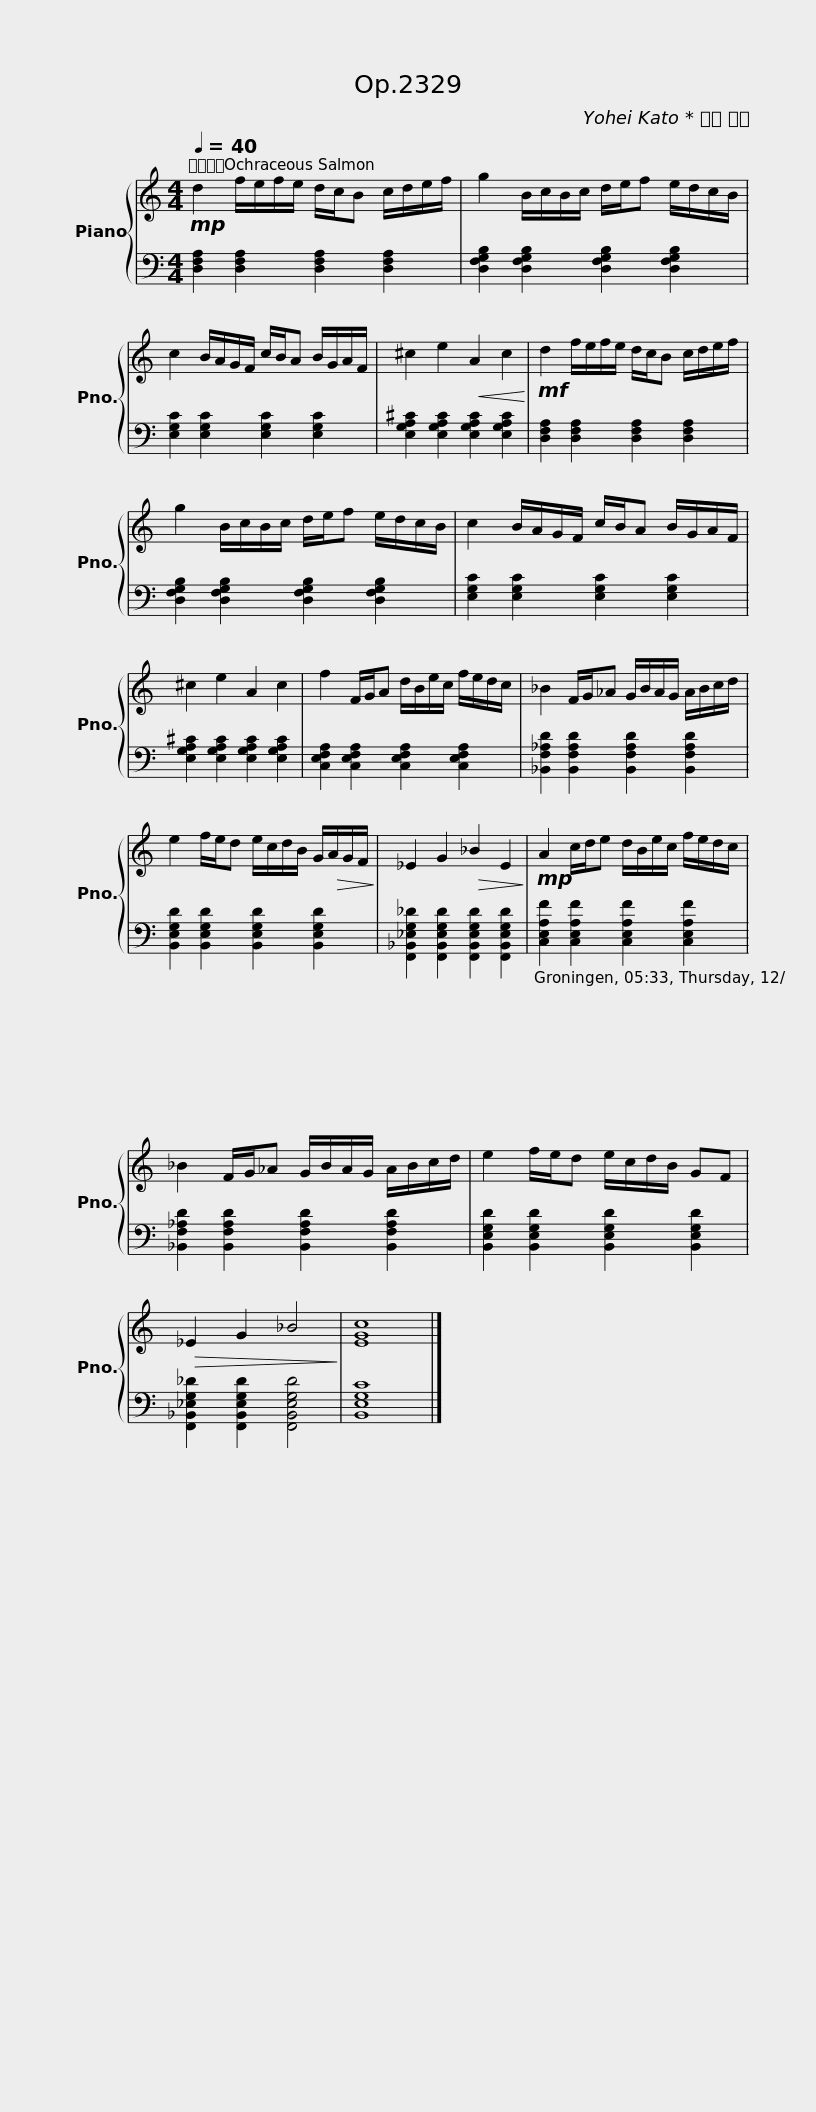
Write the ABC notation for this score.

X:1
%%score { 1 | 2 }
L:1/8
Q:1/4=40
M:4/4
I:linebreak $
K:C
V:1 treble
V:2 bass
V:1
!mp! d2 f/e/f/e/ d/c/B c/d/e/f/ | g2 B/c/B/c/ d/e/f e/d/c/B/ | c2 B/A/G/F/ c/B/A B/G/A/F/ | ^c2 e2!<(! A2 c2!<)! |$!mf! d2 f/e/f/e/ d/c/B c/d/e/f/ | %5
 g2 B/c/B/c/ d/e/f e/d/c/B/ | c2 B/A/G/F/ c/B/A B/G/A/F/ | ^c2 e2 A2 c2 |$ f2 F/G/A d/B/e/c/ f/e/d/c/ | _B2 F/G/_A G/B/A/G/ A/B/c/d/ | %10
 e2 f/e/d e/c/d/B/ G/!>(!A/G/F/!>)! | _E2 G2!>(! _B2 E2!>)! |$!mp! A2 c/d/e d/B/e/c/ f/e/d/c/ | _B2 F/G/_A G/B/A/G/ A/B/c/d/ | e2 f/e/d e/c/d/B/ GF | %15
!>(! _E2 G2 _B4!>)! | [EGc]8 |] %17
V:2
 [D,F,A,]2 [D,F,A,]2 [D,F,A,]2 [D,F,A,]2 | [D,F,G,B,]2 [D,F,G,B,]2 [D,F,G,B,]2 [D,F,G,B,]2 | [E,G,C]2 [E,G,C]2 [E,G,C]2 [E,G,C]2 | [E,G,A,^C]2 [E,G,A,C]2 [E,G,A,C]2 [E,G,A,C]2 |$ [D,F,A,]2 [D,F,A,]2 [D,F,A,]2 [D,F,A,]2 | %5
 [D,F,G,B,]2 [D,F,G,B,]2 [D,F,G,B,]2 [D,F,G,B,]2 | [E,G,C]2 [E,G,C]2 [E,G,C]2 [E,G,C]2 | [E,G,A,^C]2 [E,G,A,C]2 [E,G,A,C]2 [E,G,A,C]2 |$ [C,E,F,A,]2 [C,E,F,A,]2 [C,E,F,A,]2 [C,E,F,A,]2 | [_B,,F,_A,D]2 [B,,F,A,D]2 [B,,F,A,D]2 [B,,F,A,D]2 | %10
 [B,,E,G,D]2 [B,,E,G,D]2 [B,,E,G,D]2 [B,,E,G,D]2 | [F,,_B,,_E,G,_D]2 [F,,B,,E,G,D]2 [F,,B,,E,G,D]2 [F,,B,,E,G,D]2 |$ [C,E,A,F]2 [C,E,A,F]2 [C,E,A,F]2 [C,E,A,F]2 | [_B,,F,_A,D]2 [B,,F,A,D]2 [B,,F,A,D]2 [B,,F,A,D]2 | [B,,E,G,D]2 [B,,E,G,D]2 [B,,E,G,D]2 [B,,E,G,D]2 | %15
 [F,,_B,,_E,G,_D]2 [F,,B,,E,G,D]2 [F,,B,,E,G,D]4 | [B,,E,G,C]8 |] %17
